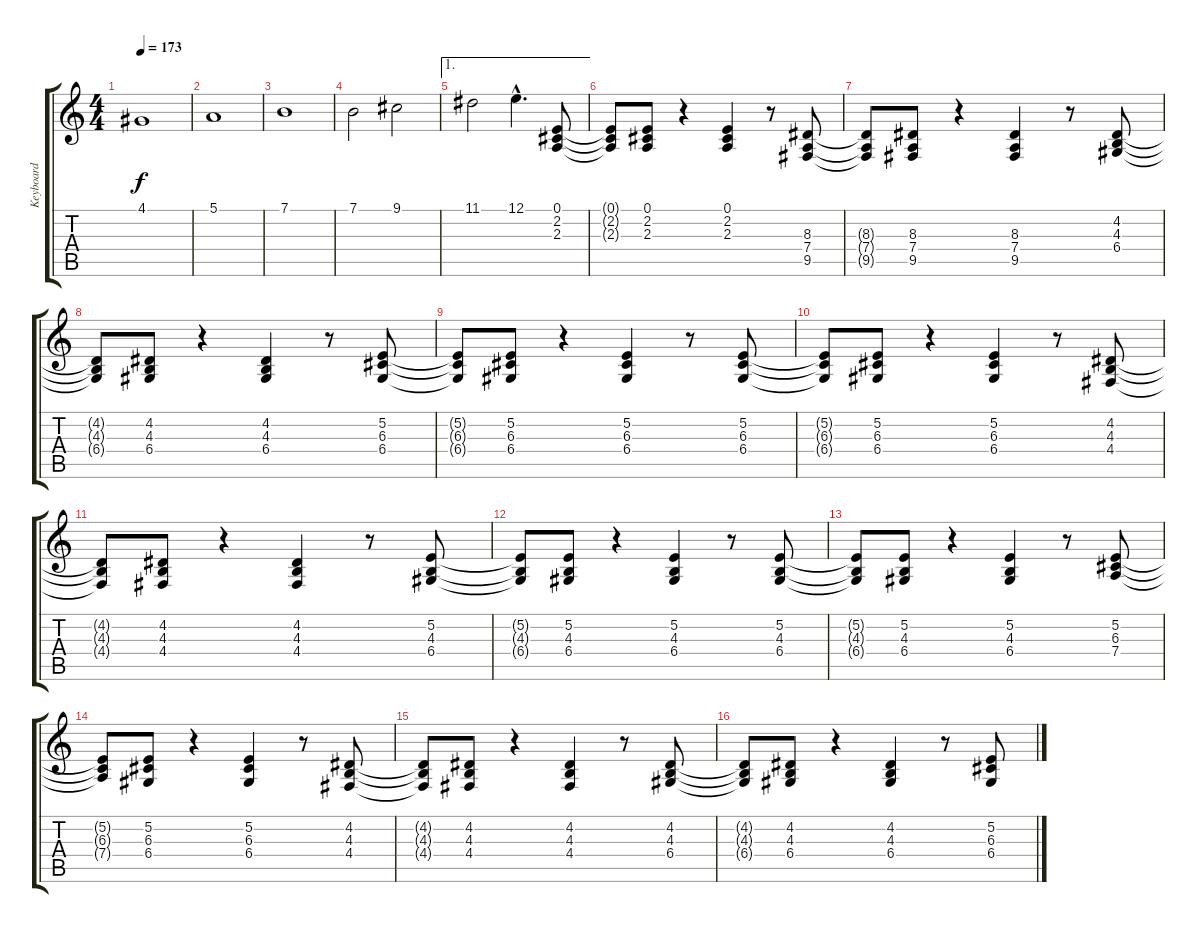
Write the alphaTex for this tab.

\track ("Keyboard" "Keyboard") {instrument electricgrandpiano}
\staff {score tabs}
\tuning (E4 B3 G3 D3 A2 E2) {hide}
\ts (4 4)
\tempo 173
\clef g2
\ks c
4.1.1{dy f} |
5.1.1 |
7.1.1 |
7.1.2 9.1.2 |
\ae 1
11.1.2 12.1{hac}.4{d} (0.1 2.2 2.3).8 |
(0.1{t} 2.2{t} 2.3{t}).8 (0.1 2.2 2.3).8 r.4 (0.1 2.2 2.3).4 r.8 (8.3 7.4 9.5).8 |
(8.3{t} 7.4{t} 9.5{t}).8 (8.3 7.4 9.5).8 r.4 (8.3 7.4 9.5).4 r.8 (4.2 4.3 6.4).8 |
(4.2{t} 4.3{t} 6.4{t}).8 (4.2 4.3 6.4).8 r.4 (4.2 4.3 6.4).4 r.8 (5.2 6.3 6.4).8 |
(5.2{t} 6.3{t} 6.4{t}).8 (5.2 6.3 6.4).8 r.4 (5.2 6.3 6.4).4 r.8 (5.2 6.3 6.4).8 |
(5.2{t} 6.3{t} 6.4{t}).8 (5.2 6.3 6.4).8 r.4 (5.2 6.3 6.4).4 r.8 (4.2 4.3 4.4).8 |
(4.2{t} 4.3{t} 4.4{t}).8 (4.2 4.3 4.4).8 r.4 (4.2 4.3 4.4).4 r.8 (5.2 4.3 6.4).8 |
(5.2{t} 4.3{t} 6.4{t}).8 (5.2 4.3 6.4).8 r.4 (5.2 4.3 6.4).4 r.8 (5.2 4.3 6.4).8 |
(5.2{t} 4.3{t} 6.4{t}).8 (5.2 4.3 6.4).8 r.4 (5.2 4.3 6.4).4 r.8 (5.2 6.3 7.4).8 |
(5.2{t} 6.3{t} 7.4{t}).8 (5.2 6.3 6.4).8 r.4 (5.2 6.3 6.4).4 r.8 (4.2 4.3 4.4).8 |
(4.2{t} 4.3{t} 4.4{t}).8 (4.2 4.3 4.4).8 r.4 (4.2 4.3 4.4).4 r.8 (4.2 4.3 6.4).8 |
(4.2{t} 4.3{t} 6.4{t}).8 (4.2 4.3 6.4).8 r.4 (4.2 4.3 6.4).4 r.8 (5.2 6.3 6.4).8
